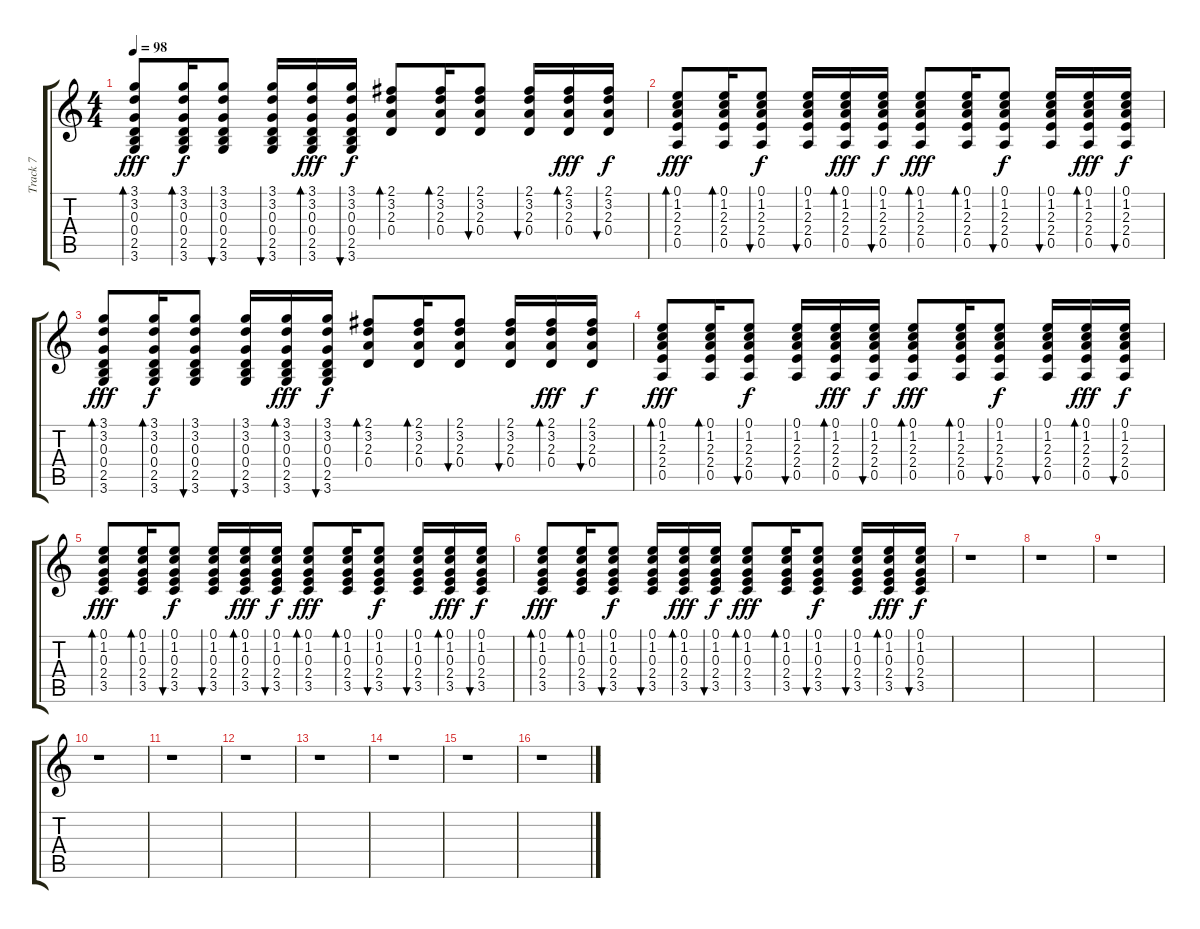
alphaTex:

\track ("Track 7" "Track 7") {instrument acousticguitarsteel}
\staff {score tabs}
\tuning (E4 B3 G3 D3 A2 E2) {hide}
\ts (4 4)
\tempo 98
\clef g2
\ks c
(3.1 3.2 0.3 0.4 2.5 3.6).8{bd 30 dy fff} (3.1 3.2 0.3 0.4 2.5 3.6).16{bd 30 dy f} (3.1 3.2 0.3 0.4 2.5 3.6).8{bu 30} (3.1 3.2 0.3 0.4 2.5 3.6).16{bu 30} (3.1 3.2 0.3 0.4 2.5 3.6).16{bd 30 dy fff} (3.1 3.2 0.3 0.4 2.5 3.6).16{bu 30 dy f} (2.1 3.2 2.3 0.4).8{bd 30} (2.1 3.2 2.3 0.4).16{bd 30} (2.1 3.2 2.3 0.4).8{bu 30} (2.1 3.2 2.3 0.4).16{bu 30} (2.1 3.2 2.3 0.4).16{bd 30 dy fff} (2.1 3.2 2.3 0.4).16{bu 30 dy f} |
(0.1 1.2 2.3 2.4 0.5).8{bd 30 dy fff} (0.1 1.2 2.3 2.4 0.5).16{bd 30} (0.1 1.2 2.3 2.4 0.5).8{bu 30 dy f} (0.1 1.2 2.3 2.4 0.5).16{bu 30} (0.1 1.2 2.3 2.4 0.5).16{bd 30 dy fff} (0.1 1.2 2.3 2.4 0.5).16{bu 30 dy f} (0.1 1.2 2.3 2.4 0.5).8{bd 30 dy fff} (0.1 1.2 2.3 2.4 0.5).16{bd 30} (0.1 1.2 2.3 2.4 0.5).8{bu 30 dy f} (0.1 1.2 2.3 2.4 0.5).16{bu 30} (0.1 1.2 2.3 2.4 0.5).16{bd 30 dy fff} (0.1 1.2 2.3 2.4 0.5).16{bu 30 dy f} |
(3.1 3.2 0.3 0.4 2.5 3.6).8{bd 30 dy fff} (3.1 3.2 0.3 0.4 2.5 3.6).16{bd 30 dy f} (3.1 3.2 0.3 0.4 2.5 3.6).8{bu 30} (3.1 3.2 0.3 0.4 2.5 3.6).16{bu 30} (3.1 3.2 0.3 0.4 2.5 3.6).16{bd 30 dy fff} (3.1 3.2 0.3 0.4 2.5 3.6).16{bu 30 dy f} (2.1 3.2 2.3 0.4).8{bd 30} (2.1 3.2 2.3 0.4).16{bd 30} (2.1 3.2 2.3 0.4).8{bu 30} (2.1 3.2 2.3 0.4).16{bu 30} (2.1 3.2 2.3 0.4).16{bd 30 dy fff} (2.1 3.2 2.3 0.4).16{bu 30 dy f} |
(0.1 1.2 2.3 2.4 0.5).8{bd 30 dy fff} (0.1 1.2 2.3 2.4 0.5).16{bd 30} (0.1 1.2 2.3 2.4 0.5).8{bu 30 dy f} (0.1 1.2 2.3 2.4 0.5).16{bu 30} (0.1 1.2 2.3 2.4 0.5).16{bd 30 dy fff} (0.1 1.2 2.3 2.4 0.5).16{bu 30 dy f} (0.1 1.2 2.3 2.4 0.5).8{bd 30 dy fff} (0.1 1.2 2.3 2.4 0.5).16{bd 30} (0.1 1.2 2.3 2.4 0.5).8{bu 30 dy f} (0.1 1.2 2.3 2.4 0.5).16{bu 30} (0.1 1.2 2.3 2.4 0.5).16{bd 30 dy fff} (0.1 1.2 2.3 2.4 0.5).16{bu 30 dy f} |
(0.1 1.2 0.3 2.4 3.5).8{bd 30 dy fff} (0.1 1.2 0.3 2.4 3.5).16{bd 30} (0.1 1.2 0.3 2.4 3.5).8{bu 30 dy f} (0.1 1.2 0.3 2.4 3.5).16{bu 30} (0.1 1.2 0.3 2.4 3.5).16{bd 30 dy fff} (0.1 1.2 0.3 2.4 3.5).16{bu 30 dy f} (0.1 1.2 0.3 2.4 3.5).8{bd 30 dy fff} (0.1 1.2 0.3 2.4 3.5).16{bd 30} (0.1 1.2 0.3 2.4 3.5).8{bu 30 dy f} (0.1 1.2 0.3 2.4 3.5).16{bu 30} (0.1 1.2 0.3 2.4 3.5).16{bd 30 dy fff} (0.1 1.2 0.3 2.4 3.5).16{bu 30 dy f} |
(0.1 1.2 0.3 2.4 3.5).8{bd 30 dy fff} (0.1 1.2 0.3 2.4 3.5).16{bd 30} (0.1 1.2 0.3 2.4 3.5).8{bu 30 dy f} (0.1 1.2 0.3 2.4 3.5).16{bu 30} (0.1 1.2 0.3 2.4 3.5).16{bd 30 dy fff} (0.1 1.2 0.3 2.4 3.5).16{bu 30 dy f} (0.1 1.2 0.3 2.4 3.5).8{bd 30 dy fff} (0.1 1.2 0.3 2.4 3.5).16{bd 30} (0.1 1.2 0.3 2.4 3.5).8{bu 30 dy f} (0.1 1.2 0.3 2.4 3.5).16{bu 30} (0.1 1.2 0.3 2.4 3.5).16{bd 30 dy fff} (0.1 1.2 0.3 2.4 3.5).16{bu 30 dy f} |
r.1 |
r.1 |
r.1 |
r.1 |
r.1 |
r.1 |
r.1 |
r.1 |
r.1 |
r.1
